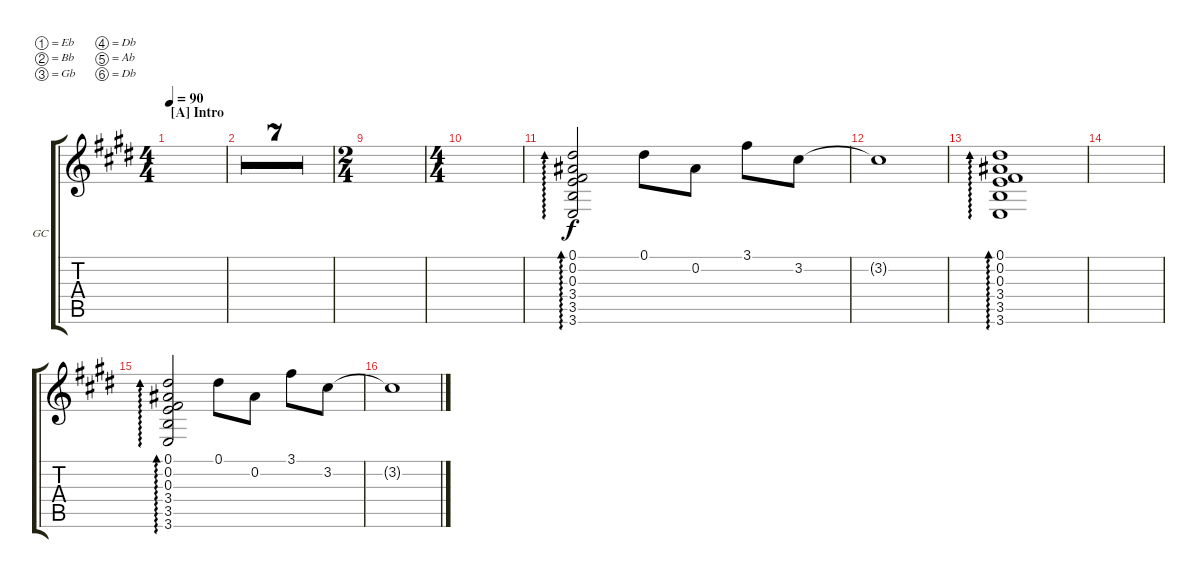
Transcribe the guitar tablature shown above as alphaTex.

\defaultSystemsLayout 4
\bracketExtendMode groupsimilarinstruments
\firstSystemTrackNameOrientation horizontal
\otherSystemsTrackNameOrientation horizontal
\track ("Guitarra Clean" "GC") {multiBarRest instrument electricguitarclean}
\staff {score tabs}
\tuning (Eb4 Bb3 Gb3 Db3 Ab2 Db2)
\ts (4 4)
\section ("A" "Intro")
\tempo 90
\clef g2
\ks e
|
|
|
|
|
|
|
|
\ts (2 4)
|
\ts (4 4)
|
(3.6 3.5 3.4 0.3 0.2 0.1).2{ad 0} 0.1.8 0.2.8 3.1.8 3.2.8 |
3.2{t}.1 |
(3.6 3.5 3.4 0.3 0.2 0.1).1{ad 0} |
|
(3.6 3.5 3.4 0.3 0.2 0.1).2{ad 0} 0.1.8 0.2.8 3.1.8 3.2.8 |
3.2{t}.1
